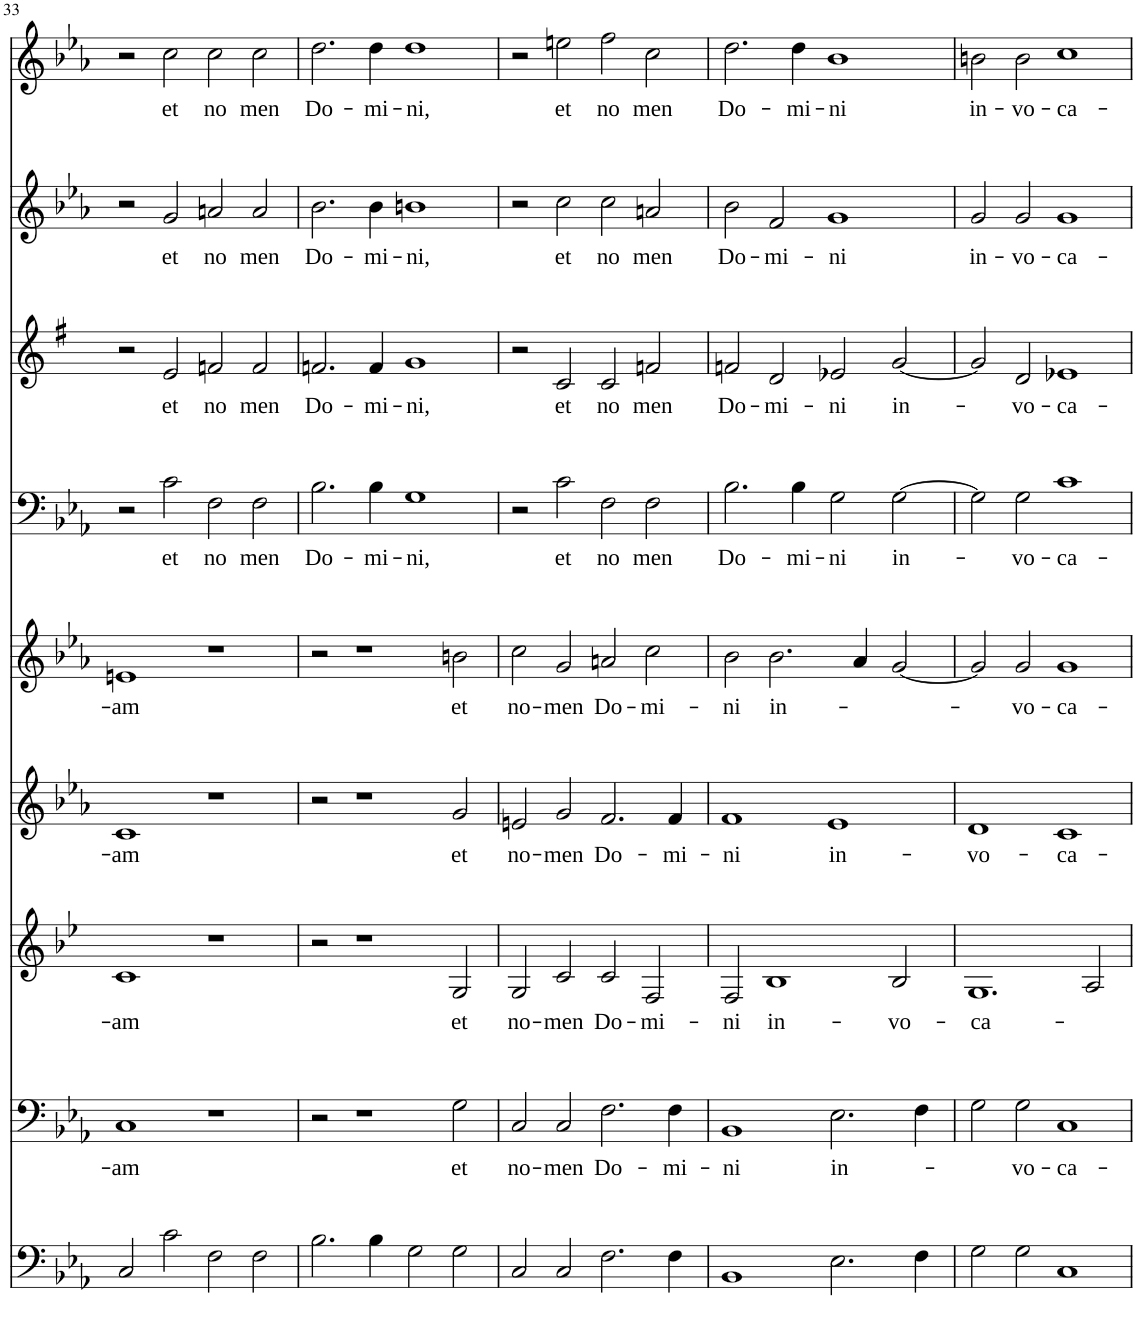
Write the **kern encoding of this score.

**kern	**kern	**text	**kern	**text	**kern	**text	**kern	**text	**kern	**text	**kern	**text	**kern	**text	**kern	**text
*part9	*part8	*part8	*part7	*part7	*part6	*part6	*part5	*part5	*part4	*part4	*part3	*part3	*part2	*part2	*part1	*part1
*staff9	*staff8	*staff8	*staff7	*staff7	*staff6	*staff6	*staff5	*staff5	*staff4	*staff4	*staff3	*staff3	*staff2	*staff2	*staff1	*staff1
*I"Violoncello	*I"Bass	*	*I"Tenor	*	*I"Tenor	*	*I"Soprano	*	*I"Bass	*	*I"Tenor	*	*I"Alto	*	*I"Soprano	*
!!LO:PB:g=z
*clefF4	*clefF4	*	*clefG2	*	*clefG2	*	*clefG2	*	*clefF4	*	*clefG2	*	*clefG2	*	*clefG2	*
*k[b-e-a-]	*k[b-e-a-]	*	*k[b-e-]	*	*k[b-e-a-]	*	*k[b-e-a-]	*	*k[b-e-a-]	*	*k[f#]	*	*k[b-e-a-]	*	*k[b-e-a-]	*
*M4/2	*M4/2	*	*M4/2	*	*M4/2	*	*M4/2	*	*M4/2	*	*M4/2	*	*M4/2	*	*M4/2	*
=33	=33	=33	=33	=33	=33	=33	=33	=33	=33	=33	=33	=33	=33	=33	=33	=33
!	!	!LO:LY:b	!	!LO:LY:b	!	!LO:LY:b	!	!LO:LY:b	!	!	!	!	!	!	!	!
2C/	1C	-am	1c	-am	1c	-am	1en	-am	2r	.	2r	.	2r	.	2r	.
!	!	!	!	!	!	!	!	!	!	!LO:LY:b	!	!LO:LY:b	!	!LO:LY:b	!	!LO:LY:b
2c\	.	.	.	.	.	.	.	.	2c\	et	2e/	et	2g/	et	2cc\	et
!	!	!	!	!	!	!	!	!	!	!LO:LY:b	!	!LO:LY:b	!	!LO:LY:b	!	!LO:LY:b
2F\	1r	.	1r	.	1r	.	1r	.	2F\	no	2fn/	no	2an/	no	2cc\	no
!	!	!	!	!	!	!	!	!	!	!LO:LY:b	!	!LO:LY:b	!	!LO:LY:b	!	!LO:LY:b
2F\	.	.	.	.	.	.	.	.	2F\	men	2f/	men	2a/	men	2cc\	men
=34	=34	=34	=34	=34	=34	=34	=34	=34	=34	=34	=34	=34	=34	=34	=34	=34
!	!	!	!	!	!	!	!	!	!	!LO:LY:b	!	!LO:LY:b	!	!LO:LY:b	!	!LO:LY:b
2.B-\	2r	.	2r	.	2r	.	2r	.	2.B-\	Do-	2.fn/	Do-	2.b-\	Do-	2.dd\	Do-
.	1r	.	1r	.	1r	.	1r	.	.	.	.	.	.	.	.	.
!	!	!	!	!	!	!	!	!	!	!LO:LY:b	!	!LO:LY:b	!	!LO:LY:b	!	!LO:LY:b
4B-\	.	.	.	.	.	.	.	.	4B-\	-mi-	4f/	-mi-	4b-\	-mi-	4dd\	-mi-
!	!	!	!	!	!	!	!	!	!	!LO:LY:b	!	!LO:LY:b	!	!LO:LY:b	!	!LO:LY:b
2G\	.	.	.	.	.	.	.	.	1G	-ni,	1g	-ni,	1bn	-ni,	1dd	-ni,
!	!	!LO:LY:b	!	!LO:LY:b	!	!LO:LY:b	!	!LO:LY:b	!	!	!	!	!	!	!	!
2G\	2G\	et	2G/	et	2g/	et	2bn\	et	.	.	.	.	.	.	.	.
=35	=35	=35	=35	=35	=35	=35	=35	=35	=35	=35	=35	=35	=35	=35	=35	=35
!	!	!LO:LY:b	!	!LO:LY:b	!	!LO:LY:b	!	!LO:LY:b	!	!	!	!	!	!	!	!
2C/	2C/	no-	2G/	no-	2en/	no-	2cc\	no-	2r	.	2r	.	2r	.	2r	.
!	!	!LO:LY:b	!	!LO:LY:b	!	!LO:LY:b	!	!LO:LY:b	!	!LO:LY:b	!	!LO:LY:b	!	!LO:LY:b	!	!LO:LY:b
2C/	2C/	-men	2c/	-men	2g/	-men	2g/	-men	2c\	et	2c/	et	2cc\	et	2een\	et
!	!	!LO:LY:b	!	!LO:LY:b	!	!LO:LY:b	!	!LO:LY:b	!	!LO:LY:b	!	!LO:LY:b	!	!LO:LY:b	!	!LO:LY:b
2.F\	2.F\	Do-	2c/	Do-	2.f/	Do-	2an/	Do-	2F\	no	2c/	no	2cc\	no	2ff\	no
!	!	!	!	!LO:LY:b	!	!	!	!LO:LY:b	!	!LO:LY:b	!	!LO:LY:b	!	!LO:LY:b	!	!LO:LY:b
.	.	.	2F/	-mi-	.	.	2cc\	-mi-	2F\	men	2fn/	men	2an/	men	2cc\	men
!	!	!LO:LY:b	!	!	!	!LO:LY:b	!	!	!	!	!	!	!	!	!	!
4F\	4F\	-mi-	.	.	4f/	-mi-	.	.	.	.	.	.	.	.	.	.
=36	=36	=36	=36	=36	=36	=36	=36	=36	=36	=36	=36	=36	=36	=36	=36	=36
!	!	!LO:LY:b	!	!LO:LY:b	!	!LO:LY:b	!	!LO:LY:b	!	!LO:LY:b	!	!LO:LY:b	!	!LO:LY:b	!	!LO:LY:b
1BB-	1BB-	-ni	2F/	-ni	1f	-ni	2b-\	-ni	2.B-\	Do-	2fn/	Do-	2b-\	Do-	2.dd\	Do-
!	!	!	!	!LO:LY:b	!	!	!	!LO:LY:b	!	!	!	!LO:LY:b	!	!LO:LY:b	!	!
.	.	.	1B-	in-	.	.	2.b-\	in-	.	.	2d/	-mi-	2f/	-mi-	.	.
!	!	!	!	!	!	!	!	!	!	!LO:LY:b	!	!	!	!	!	!LO:LY:b
.	.	.	.	.	.	.	.	.	4B-\	-mi-	.	.	.	.	4dd\	-mi-
!	!	!LO:LY:b	!	!	!	!LO:LY:b	!	!	!	!LO:LY:b	!	!LO:LY:b	!	!LO:LY:b	!	!LO:LY:b
2.E-\	2.E-\	in-	.	.	1e-	in-	.	.	2G\	-ni	2e-X/	-ni	1g	-ni	1b-	-ni
.	.	.	.	.	.	.	4a-/	.	.	.	.	.	.	.	.	.
!	!	!	!	!LO:LY:b	!	!	!	!	!	!LO:LY:b	!	!LO:LY:b	!	!	!	!
.	.	.	2B-/	-vo-	.	.	[2g/	.	[2G\	in-	[2g/	in-	.	.	.	.
4F\	4F\	.	.	.	.	.	.	.	.	.	.	.	.	.	.	.
=37	=37	=37	=37	=37	=37	=37	=37	=37	=37	=37	=37	=37	=37	=37	=37	=37
!	!	!	!	!LO:LY:b	!	!LO:LY:b	!	!	!	!	!	!	!	!LO:LY:b	!	!LO:LY:b
2G\	2G\	.	1.G	-ca-	1d	-vo-	2g/]	.	2G\]	.	2g/]	.	2g/	in-	2bn\	in-
!	!	!LO:LY:b	!	!	!	!	!	!LO:LY:b	!	!LO:LY:b	!	!LO:LY:b	!	!LO:LY:b	!	!LO:LY:b
2G\	2G\	vo-	.	.	.	.	2g/	vo-	2G\	-vo-	2d/	-vo-	2g/	-vo-	2b\	-vo-
!	!	!LO:LY:b	!	!	!	!LO:LY:b	!	!LO:LY:b	!	!LO:LY:b	!	!LO:LY:b	!	!LO:LY:b	!	!LO:LY:b
1C	1C	-ca-	.	.	1c	-ca-	1g	-ca-	1c	-ca-	1e-X	-ca-	1g	-ca-	1cc	-ca-
.	.	.	2A/	.	.	.	.	.	.	.	.	.	.	.	.	.
=	=	=	=	=	=	=	=	=	=	=	=	=	=	=	=	=
*-	*-	*-	*-	*-	*-	*-	*-	*-	*-	*-	*-	*-	*-	*-	*-	*-
